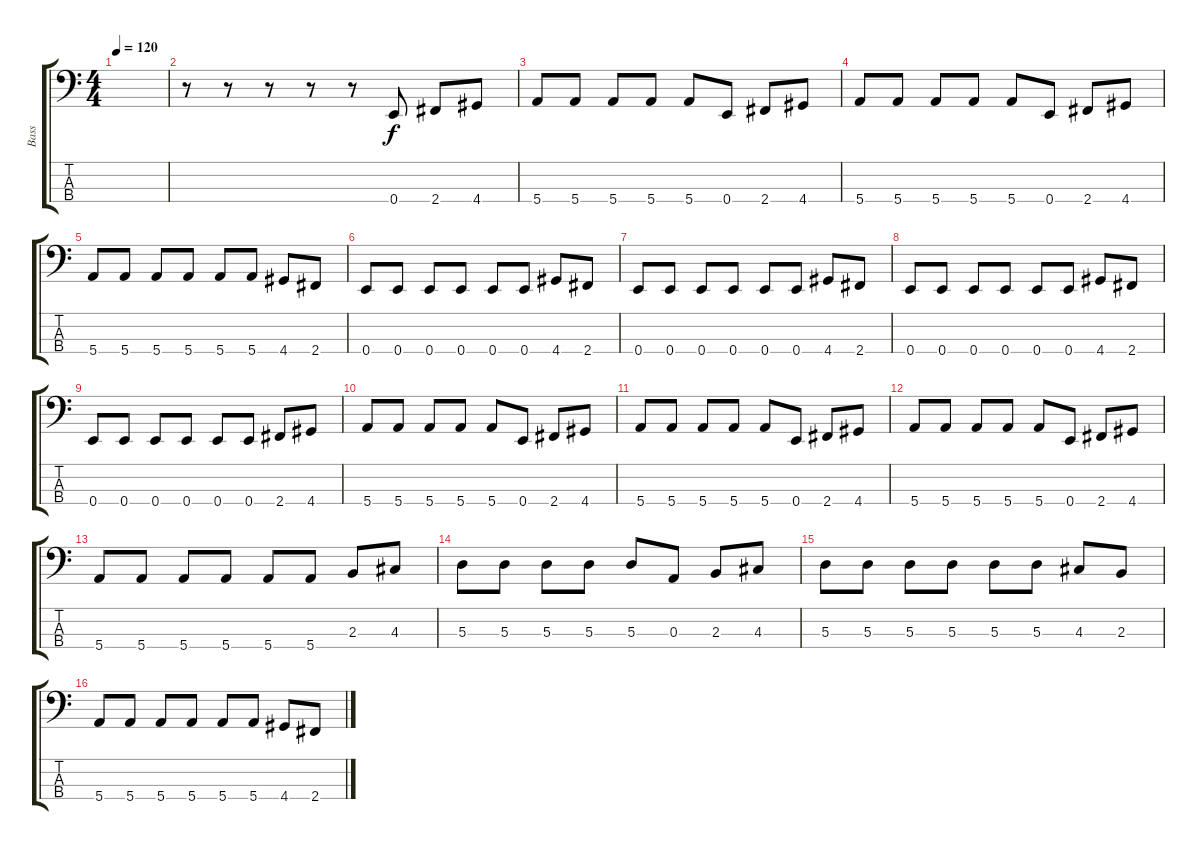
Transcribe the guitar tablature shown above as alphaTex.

\track ("Bass" "Bass") {instrument electricbassfinger}
\staff {score tabs}
\tuning (G2 D2 A1 E1) {hide}
\ts (4 4)
\tempo 120
\clef f4
\ks c
|
r.8 r.8 r.8 r.8 r.8 0.4.8 2.4.8 4.4.8 |
5.4.8 5.4.8 5.4.8 5.4.8 5.4.8 0.4.8 2.4.8 4.4.8 |
5.4.8 5.4.8 5.4.8 5.4.8 5.4.8 0.4.8 2.4.8 4.4.8 |
5.4.8 5.4.8 5.4.8 5.4.8 5.4.8 5.4.8 4.4.8 2.4.8 |
0.4.8 0.4.8 0.4.8 0.4.8 0.4.8 0.4.8 4.4.8 2.4.8 |
0.4.8 0.4.8 0.4.8 0.4.8 0.4.8 0.4.8 4.4.8 2.4.8 |
0.4.8 0.4.8 0.4.8 0.4.8 0.4.8 0.4.8 4.4.8 2.4.8 |
0.4.8 0.4.8 0.4.8 0.4.8 0.4.8 0.4.8 2.4.8 4.4.8 |
5.4.8 5.4.8 5.4.8 5.4.8 5.4.8 0.4.8 2.4.8 4.4.8 |
5.4.8 5.4.8 5.4.8 5.4.8 5.4.8 0.4.8 2.4.8 4.4.8 |
5.4.8 5.4.8 5.4.8 5.4.8 5.4.8 0.4.8 2.4.8 4.4.8 |
5.4.8 5.4.8 5.4.8 5.4.8 5.4.8 5.4.8 2.3.8 4.3.8 |
5.3.8 5.3.8 5.3.8 5.3.8 5.3.8 0.3.8 2.3.8 4.3.8 |
5.3.8 5.3.8 5.3.8 5.3.8 5.3.8 5.3.8 4.3.8 2.3.8 |
5.4.8 5.4.8 5.4.8 5.4.8 5.4.8 5.4.8 4.4.8 2.4.8
